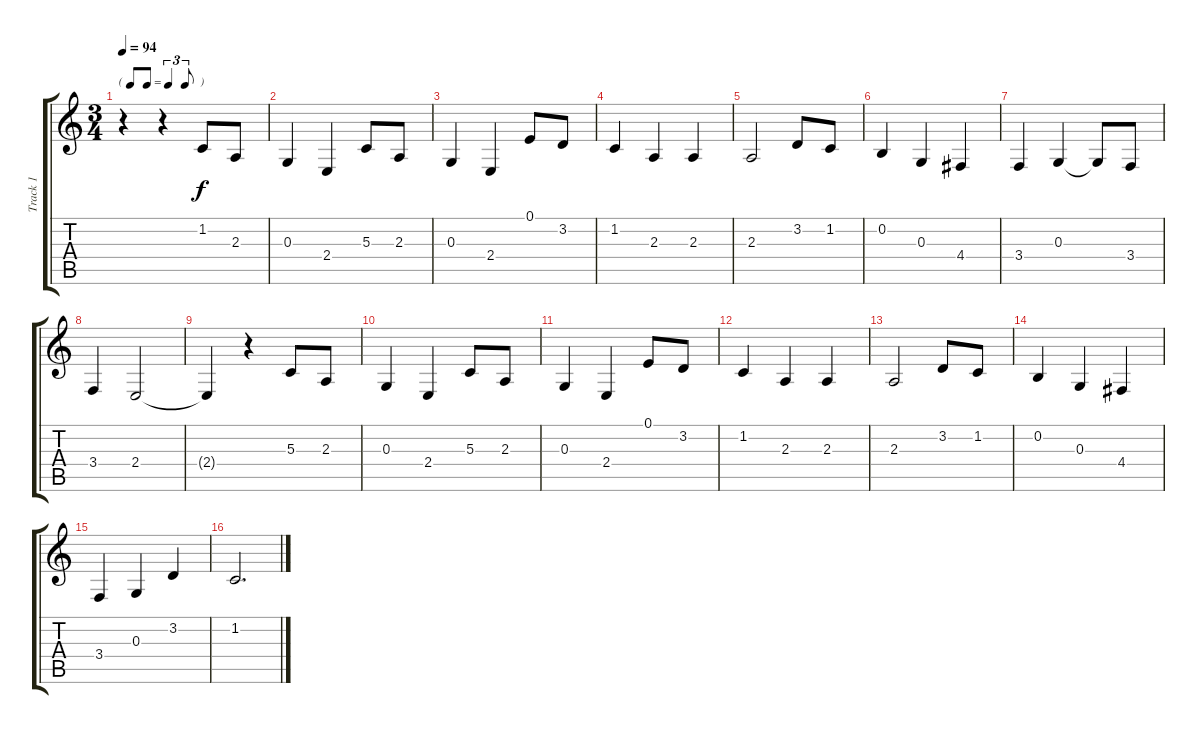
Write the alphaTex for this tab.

\track ("Track 1" "Track 1") {instrument acousticgrandpiano}
\staff {score tabs}
\tuning (E4 B3 G3 D3 A2 E2) {hide}
\ts (3 4)
\tf triplet8th
\tempo 94
\clef g2
\ks c
r.4{dy f} r.4 1.2.8 2.3.8 |
0.3.4 2.4.4 5.3.8 2.3.8 |
0.3.4 2.4.4 0.1.8 3.2.8 |
1.2.4 2.3.4 2.3.4 |
2.3.2 3.2.8 1.2.8 |
0.2.4 0.3.4 4.4.4 |
3.4.4 0.3.4 0.3{t}.8 3.4.8 |
3.4.4 2.4.2 |
2.4{t}.4 r.4 5.3.8 2.3.8 |
0.3.4 2.4.4 5.3.8 2.3.8 |
0.3.4 2.4.4 0.1.8 3.2.8 |
1.2.4 2.3.4 2.3.4 |
2.3.2 3.2.8 1.2.8 |
0.2.4 0.3.4 4.4.4 |
3.4.4 0.3.4 3.2.4 |
1.2.2{d}
